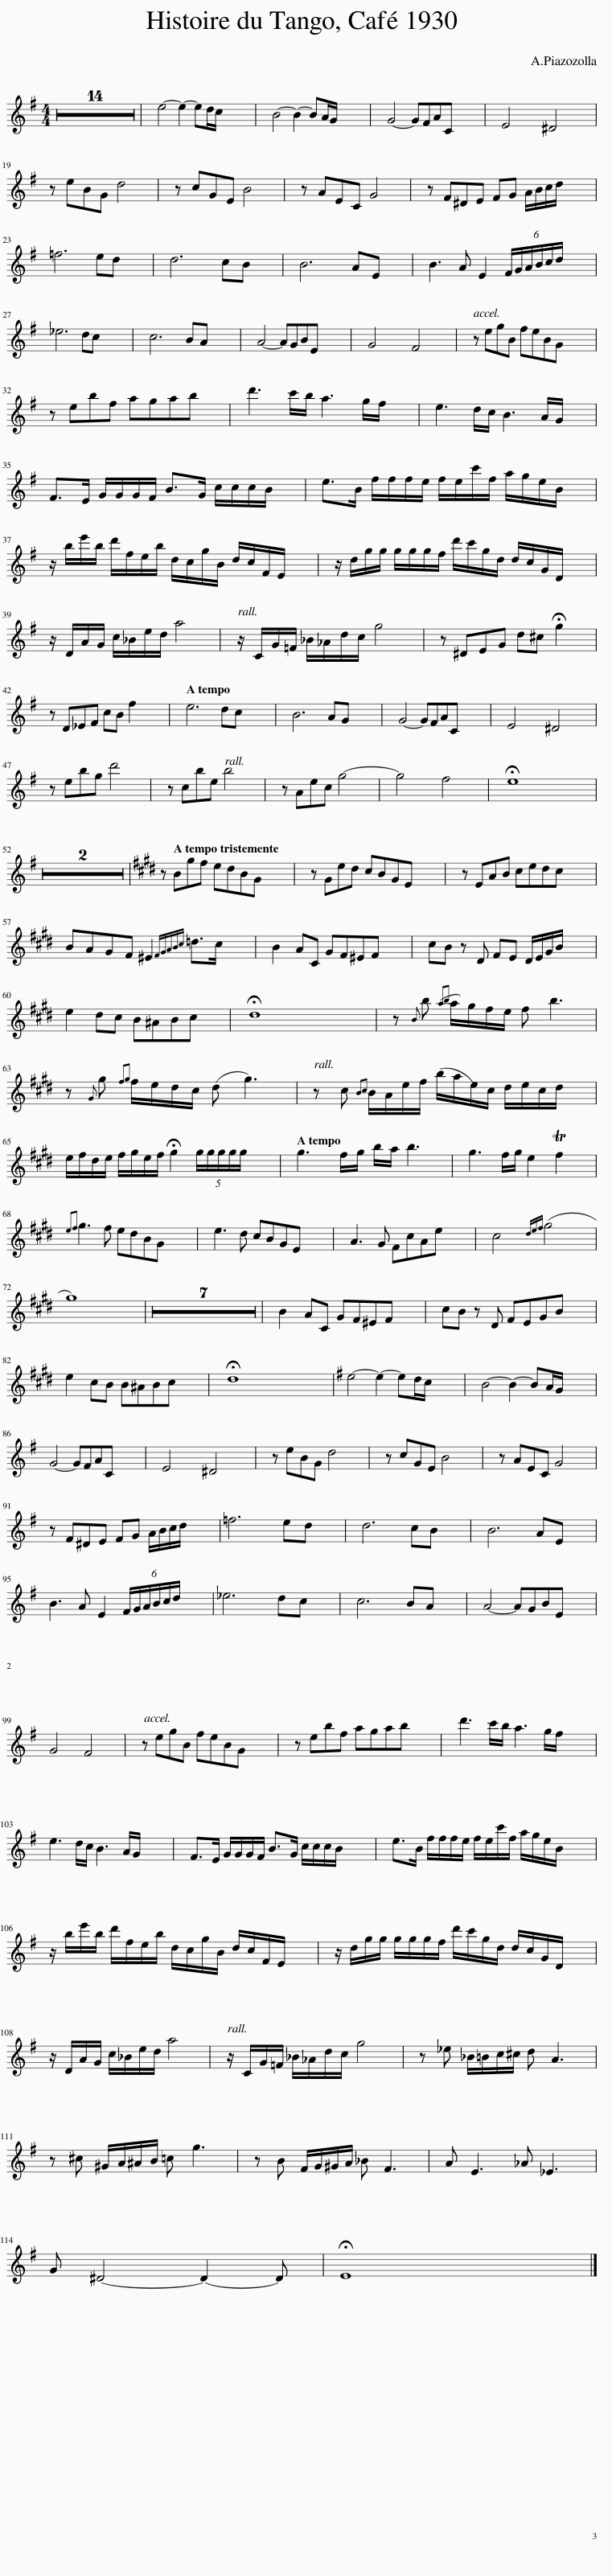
X:1
L:1/8
M:4/4
I:linebreak $
K:none
V:1 treble transpose=-9
V:1
[K:G] z8 | z8 | z8 | z8 | z8 | %5
 z8 | z8 | z8 | z8 | z8 | %10
 z8 | z8 | z8 | z8 | e4- e2- ed/c/ | %15
 B4- B2- BA/G/ | G4- GFAC | E4 ^D4 |$ z eBG d4 | z cGE B4 | %20
 z AEC G4 | z F^DE FG A/B/c/d/ |$ =f6 ed | d6 cB | B6 AE | %25
 B3 A E2 (6:4:6F/G/A/B/c/d/ |$ _e6 dc | c6 BA | A4- AGBE | G4 F4 | %30
 z egB feBG |$ z ebf agab | d'3 c'/b/ a3 g/f/ | e3 d/c/ B3 A/G/ |$ F>E G/G/G/F/ B>G c/c/c/B/ | %35
 e>B f/f/f/e/ f/e/c'/f/ a/g/e/B/ |$ z/ b/e'/b/ d'/f/e/b/ d/c/g/B/ d/c/F/E/ | z/ d/g/g/ g/g/g/f/ d'/c'/g/d/ d/c/G/D/ |$ z/ D/A/G/ c/_B/e/d/ a4 | z/ C/G/=F/ _B/_A/d/c/ g4 | %40
 z ^DEG d^c !fermata!g2 |$ z D_EF cB f2 | e6 dc | B6 AG | G4- GFAC | %45
 E4 ^D4 |$ z ebg d'4 | z cbe b4 | z Aec g4- | g4 f4 | %50
 !fermata!e8 |$ z8 | z8 |[K:E] z Bgf edBG | z Ged cBGE | %55
 z EAB cedc |$ BAGF ^E2{FGABc} =d>c | B2 AC GF^EF | cB z D FE D/E/G/B/ |$ e2 dc B^ABc | %60
 !fermata!d8 | z{B} b({ab} a/g/)f/e/ f b3 |$ z{G} g{fg} f/e/d/c/ (d g3) | z c{Bc} B/A/e/f/ (b/a/e/)c/ d/e/c/d/ |$ e/f/d/e/ f/g/e/f/ !fermata!g2 (5:4:5g/g/g/g/g/ | %65
 g3 f/g/ b/a/ b3 | g3 f/g/ e2 Tf2 |${ef} g3 f edBG | e3 d cBGE | A3 G FcAe | %70
 c4{def} (g4 |$ g8) | z8 | z8 | z8 | %75
 z8 | z8 | z8 | z8 | B2 AC GF^EF | %80
 cB z D FEGB |$ e2 cB B^ABc | !fermata!d8 |[K:G] e4- e2- ed/c/ | B4- B2- BA/G/ |$ %85
 G4- GFAC | E4 ^D4 | z eBG d4 | z cGE B4 | z AEC G4 |$ %90
 z F^DE FG A/B/c/d/ | =f6 ed | d6 cB | B6 AE |$ B3 A E2 (6:4:6F/G/A/B/c/d/ | %95
 _e6 dc | c6 BA | A4- AGBE |$ G4 F4 | z egB feBG | %100
 z ebf agab | d'3 c'/b/ a3 g/f/ |$ e3 d/c/ B3 A/G/ | F>E G/G/G/F/ B>G c/c/c/B/ | e>B f/f/f/e/ f/e/c'/f/ a/g/e/B/ |$ %105
 z/ b/e'/b/ d'/f/e/b/ d/c/g/B/ d/c/F/E/ | z/ d/g/g/ g/g/g/f/ d'/c'/g/d/ d/c/G/D/ |$ z/ D/A/G/ c/_B/e/d/ a4 | z/ C/G/=F/ _B/_A/d/c/ g4 | z _e _B/=B/c/^c/ d A3 |$ %110
 z ^c ^G/A/^A/B/ =c g3 | z B F/G/^G/A/ _B F3 | A E3 _A _E3 |$ G ^D4- D2- D | !fermata!E8 |] %115
